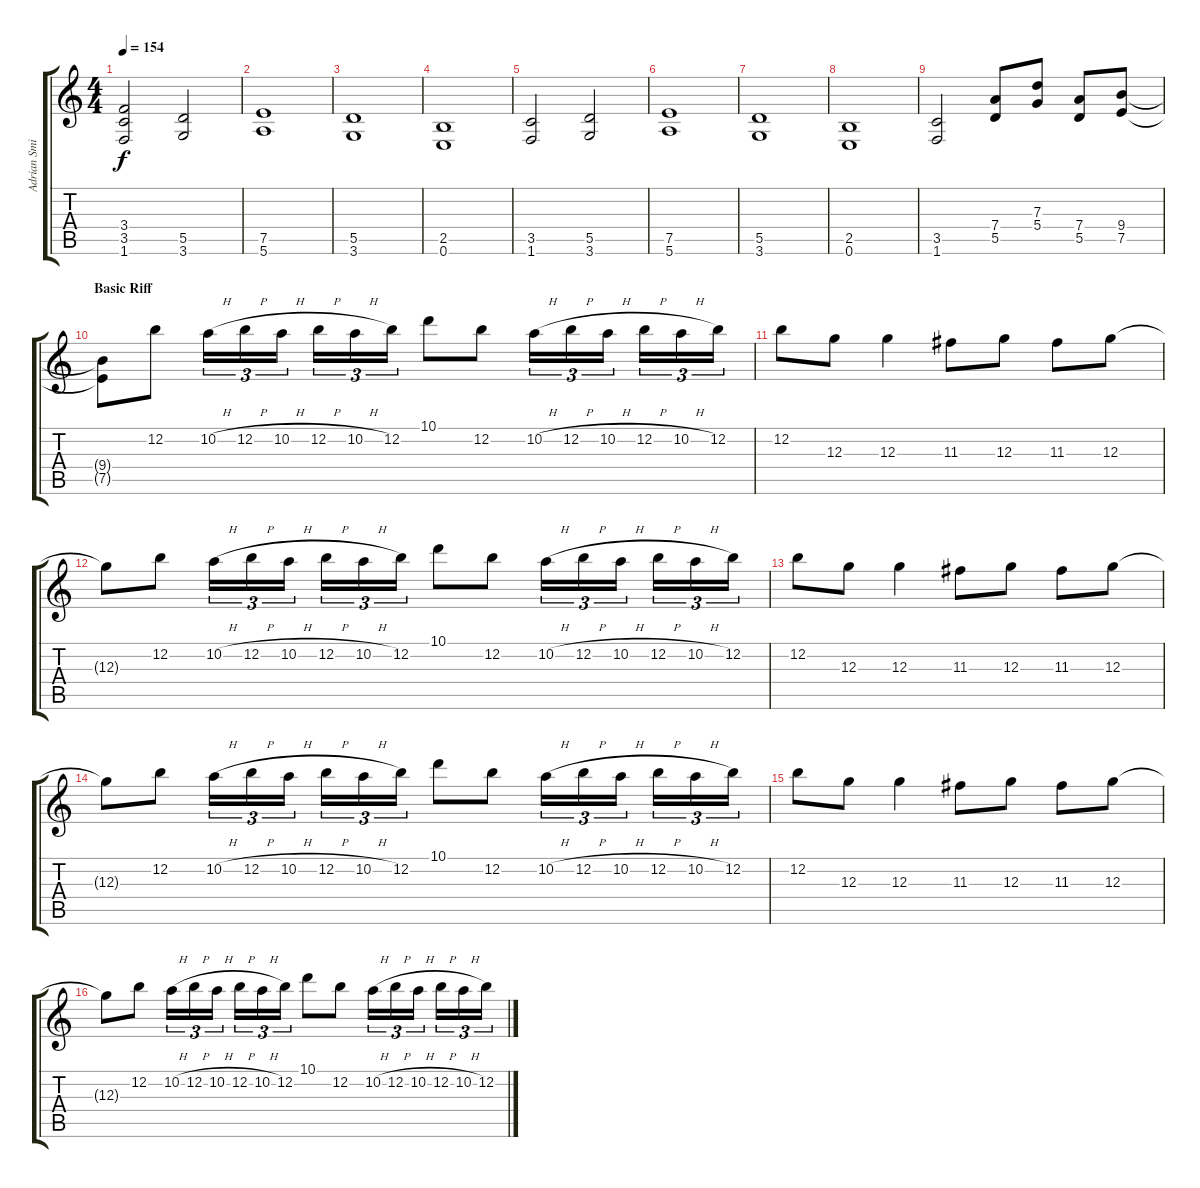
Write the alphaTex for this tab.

\track ("Adrian Smith's Guitar" "Adrian Smi") {instrument distortionguitar}
\staff {score tabs}
\tuning (E4 B3 G3 D3 A2 E2) {hide}
\ts (4 4)
\tempo 154
\clef g2
\ks c
(3.4 3.5 1.6).2{dy f} (5.5 3.6).2 |
(7.5 5.6).1 |
(5.5 3.6).1 |
(2.5 0.6).1 |
(3.5 1.6).2 (5.5 3.6).2 |
(7.5 5.6).1 |
(5.5 3.6).1 |
(2.5 0.6).1 |
(3.5 1.6).2 (7.4 5.5).8 (7.3 5.4).8 (7.4 5.5).8 (9.4 7.5).8 |
\section ("" "Basic Riff ")
(9.4{t} 7.5{t}).8 12.2.8 10.2{h}.16{tu (3 2)} 12.2{h}.16{tu (3 2)} 10.2{h}.16{tu (3 2)} 12.2{h}.16{tu (3 2)} 10.2{h}.16{tu (3 2)} 12.2.16{tu (3 2)} 10.1.8 12.2.8 10.2{h}.16{tu (3 2)} 12.2{h}.16{tu (3 2)} 10.2{h}.16{tu (3 2)} 12.2{h}.16{tu (3 2)} 10.2{h}.16{tu (3 2)} 12.2.16{tu (3 2)} |
12.2.8 12.3.8 12.3.4 11.3.8 12.3.8 11.3.8 12.3.8 |
12.3{t}.8 12.2.8 10.2{h}.16{tu (3 2)} 12.2{h}.16{tu (3 2)} 10.2{h}.16{tu (3 2)} 12.2{h}.16{tu (3 2)} 10.2{h}.16{tu (3 2)} 12.2.16{tu (3 2)} 10.1.8 12.2.8 10.2{h}.16{tu (3 2)} 12.2{h}.16{tu (3 2)} 10.2{h}.16{tu (3 2)} 12.2{h}.16{tu (3 2)} 10.2{h}.16{tu (3 2)} 12.2.16{tu (3 2)} |
12.2.8 12.3.8 12.3.4 11.3.8 12.3.8 11.3.8 12.3.8 |
12.3{t}.8 12.2.8 10.2{h}.16{tu (3 2)} 12.2{h}.16{tu (3 2)} 10.2{h}.16{tu (3 2)} 12.2{h}.16{tu (3 2)} 10.2{h}.16{tu (3 2)} 12.2.16{tu (3 2)} 10.1.8 12.2.8 10.2{h}.16{tu (3 2)} 12.2{h}.16{tu (3 2)} 10.2{h}.16{tu (3 2)} 12.2{h}.16{tu (3 2)} 10.2{h}.16{tu (3 2)} 12.2.16{tu (3 2)} |
12.2.8 12.3.8 12.3.4 11.3.8 12.3.8 11.3.8 12.3.8 |
12.3{t}.8 12.2.8 10.2{h}.16{tu (3 2)} 12.2{h}.16{tu (3 2)} 10.2{h}.16{tu (3 2)} 12.2{h}.16{tu (3 2)} 10.2{h}.16{tu (3 2)} 12.2.16{tu (3 2)} 10.1.8 12.2.8 10.2{h}.16{tu (3 2)} 12.2{h}.16{tu (3 2)} 10.2{h}.16{tu (3 2)} 12.2{h}.16{tu (3 2)} 10.2{h}.16{tu (3 2)} 12.2.16{tu (3 2)}
